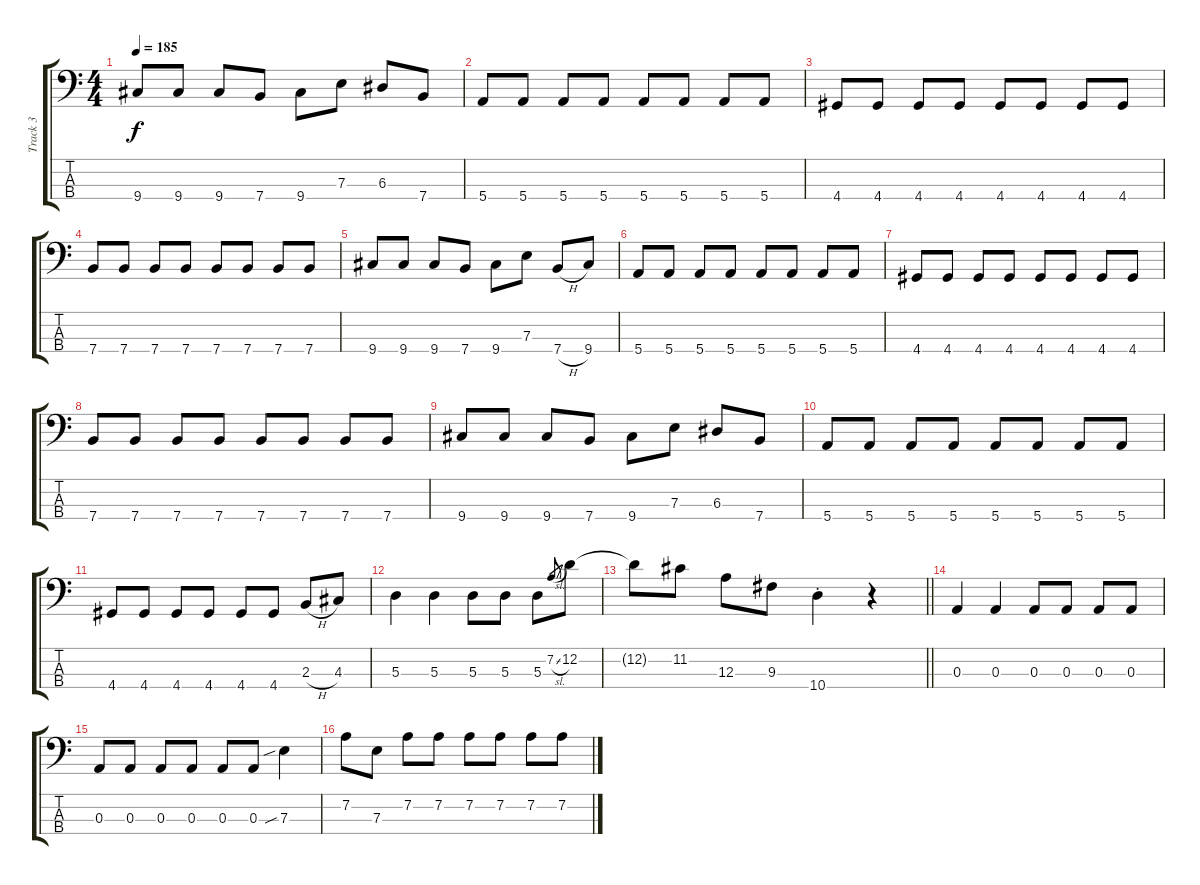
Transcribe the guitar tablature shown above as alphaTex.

\track ("Track 3" "Track 3") {instrument electricbassfinger}
\staff {score tabs}
\tuning (G2 D2 A1 E1) {hide}
\ts (4 4)
\tempo 185
\clef f4
\ks c
9.4.8{dy f} 9.4.8 9.4.8 7.4.8 9.4.8 7.3.8 6.3.8 7.4.8 |
5.4.8 5.4.8 5.4.8 5.4.8 5.4.8 5.4.8 5.4.8 5.4.8 |
4.4.8 4.4.8 4.4.8 4.4.8 4.4.8 4.4.8 4.4.8 4.4.8 |
7.4.8 7.4.8 7.4.8 7.4.8 7.4.8 7.4.8 7.4.8 7.4.8 |
9.4.8 9.4.8 9.4.8 7.4.8 9.4.8 7.3.8 7.4{h}.8 9.4.8 |
5.4.8 5.4.8 5.4.8 5.4.8 5.4.8 5.4.8 5.4.8 5.4.8 |
4.4.8 4.4.8 4.4.8 4.4.8 4.4.8 4.4.8 4.4.8 4.4.8 |
7.4.8 7.4.8 7.4.8 7.4.8 7.4.8 7.4.8 7.4.8 7.4.8 |
9.4.8 9.4.8 9.4.8 7.4.8 9.4.8 7.3.8 6.3.8 7.4.8 |
5.4.8 5.4.8 5.4.8 5.4.8 5.4.8 5.4.8 5.4.8 5.4.8 |
4.4.8 4.4.8 4.4.8 4.4.8 4.4.8 4.4.8 2.3{h}.8 4.3.8 |
5.3.4 5.3.4 5.3.8 5.3.8 5.3.8 7.2{sl}.8{gr} 12.2.8 |
\barLineRight lightlight
12.2{t}.8 11.2.8 12.3.8 9.3.8 10.4{st}.4 r.4 |
0.3.4 0.3.4 0.3.8 0.3.8 0.3.8 0.3.8 |
0.3.8 0.3.8 0.3.8 0.3.8 0.3.8 0.3.8 7.3{sib}.4 |
7.2.8 7.3.8 7.2.8 7.2.8 7.2.8 7.2.8 7.2.8 7.2.8
